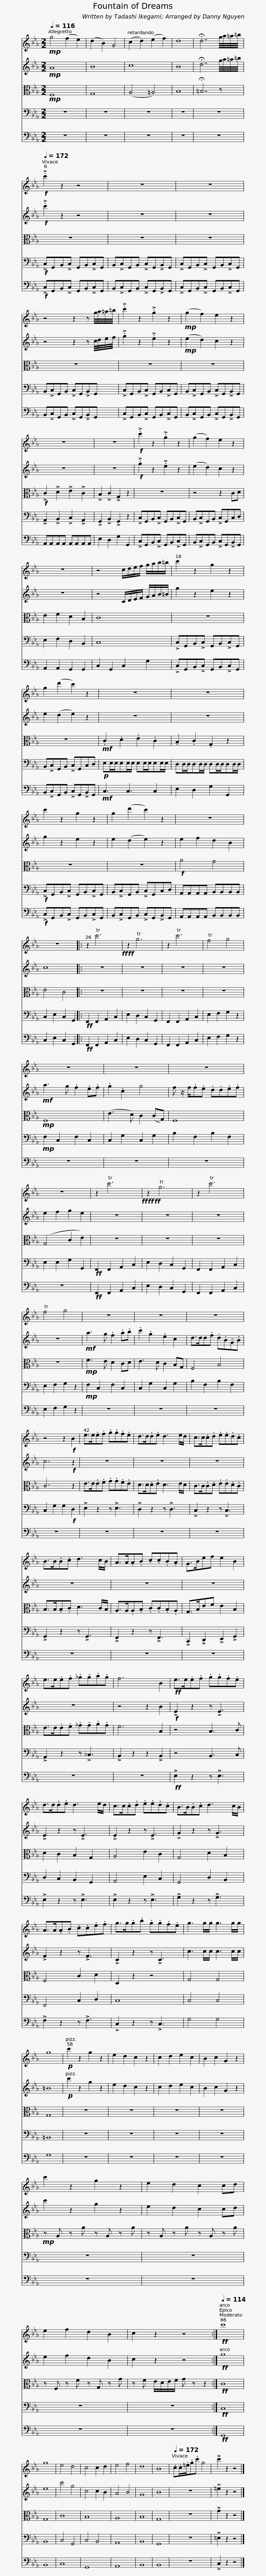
X:1
%%score 1 2 3 4 5
L:1/8
Q:1/4=116
M:2/2
I:linebreak $
K:Eb
V:1 treble
V:2 treble
V:3 alto
V:4 bass
V:5 bass transpose=-12
V:1
!mp! g4 (f2 e2) | (d2 B2) G4 | (c2 d2) (e2 f2) | d8 | !fermata!d7 g/4a/4=a/4=b/4 | %5
[Q:1/4=172]!f! !>!.c'2 z2 z4 | z8 |$ z8 | z4 z2 z g/4a/4=a/4=b/4 | !>!.c'2 z2 !>!.g2 z2 | %10
!mp! (g2 f2) e2 z2 | z8 |$ z8 |!f! !>!.c'2 z2 !>!.g2 z2 | (g2 f2) e2 z2 | %15
 z8 | z4 c/d/e/f/ g/a/b/=b/ | c'2 z2 g2 z2 |$ g2 (d'2 c'2) z2 | z8 | %20
 z8 | c'2 z2 g2 z2 |$ g2 (d'2 c'2) z2 | z8 | z8 |: %25
 z2 Tc'6!ff!!ff! | z2 Tg6 | z2 Tc'6 | Tf4 g4 |$ z8 | %30
 z8 | z8 | z8 | z2 Tc'6!ff!!ff!!ff! | z2 Tg6 | %35
 z2 Tc'6 | Tf4 g4 |$ z8 | z8 | z8 | %40
 z4 z2!f! B2 | e>e.e.f .g.g.f.e | d>d.d.e d3 e/d/ |$ c>c.c.d .e.e.d.c | B>B.B.c d3 c/B/ | %45
 A>A.A.B .c.c.B.A | G>Bef e2 B2 | e>e.e.f ._g.g.a.g |$ f6 B2 |!ff! e>e.e.f .g.g.f.e | %50
 d>d.d.e d3 e/d/ | c>c.c.d .e.e.d.c | B>B.B.c d3 c/B/ |$ A>A.A.B .c.c.e.f | g>g.g.b .g.g.f.e | %55
 g3 g/g/ g3 g/g/ | g8 |!p! c'2 z2 g2 z2 | e2 d2 c2 z2 | c2 d2 e2 c2 |$ %60
 B2 c2 G2 z2 | c'2 z2 g2 z2 | e2 d2 c2 cd | e2 f2 d2 B2 | c2 z2 z4 :| %65
[Q:1/4=114]!ff! c'8 |$ g8 | e4 d4 | c4 c2 d2 | e4 f4 | %70
 d8 | B8 |[Q:1/4=172] .c.c/.=e/.g.c' g4 | !>!c'2 z2 z4 |] %74
V:2
!mp! A8 | B8 | c8 | B8 | !fermata!d7 g/4a/4=a/4=b/4 | %5
!f! !>!.c'2 z2 z4 | z8 |$ z8 | z4 z2 z c/4d/4e/4f/4 | !>!.g2 z2 !>!.e2 z2 | %10
!mp! (e2 d2) c2 z2 | z8 |$ z8 |!f! !>!.g2 z2 !>!.e2 z2 | (e2 d2) c2 z2 | %15
 z8 | z4 C/D/E/F/ G/A/B/=B/ | g2 z2 e2 z2 |$ e2 (d2 e2) z2 | z8 | %20
 z8 | g2 z2 e2 z2 |$ e2 (d2 e2) z2 | e2 f2 d2 B2 | c8 |: %25
 z8 | z8 | z8 | z8 |$!mf! a3 g .f2 .e.f | %30
 .g2 .c2 g4 | f z/ f/.f.e .d.d.e.f | e2 f2 g2 e2 | z8 | z8 | %35
 z8 | z8 |$!mf! a3 g .f2 .a.b | .c'2 .g2 .e2 c2 | d>dd.f .d.B.G.B | %40
 c6!f! z2 | z8 | z8 |$ z8 | z8 | %45
 z8 | z8 | z8 |$ z4 z2 B2 |!f! !>!E2 z2 z !>!E3 | %50
 !>!E2 z2 z !>!E3 | !>!E2 z2 z !>!E3 | !>!G2 z2 z !>!G3 |$ !>!F2 z2 z !>!F3 | !>!C2 z2 z !>!C3 | %55
 c3 c/c/ c3 c/c/ | =B8 |!p! c'2 z2 g2 z2 | e2 d2 c2 z2 | c2 d2 e2 c2 |$ %60
 B2 c2 G2 z2 | c'2 z2 g2 z2 | e2 d2 c2 cd | e2 f2 d2 B2 | c2 z2 z4 :| %65
!ff! g8 |$ e8 | c'4 g4 | c4 c2 B2 | A4 B4 | %70
 G8 | B8 | z8 | !>!=e2 z2 z4 |] %74
V:3
!mp! F,8 | G,8 | (A,4 =A,4) | B,8 | !fermata!=B,7 z | %5
 z8 | z8 |$ z8 | z8 | z8 | %10
 z8 |!f! !>!C2 !>!D2 !>!E2 !>!C2 |$ !>!B,2 !>!C2 !>!G,2 z2 | z8 | z4 z2 CD | %15
 E2 F2 D2 B,2 | C8 | z8 |$ z8 |!mf! .C2 .D2 .E2 .C2 | %20
 .B,2 .C2 .G,2 z2 | z8 |$ z8 |!f! A4 G4 | E4 C4 |: %25
 z8 | z8 | z8 | z8 |$!mp! F,8 | %30
 (E3 D) C2 (CG,) | F,8 | (G,4 C2 E2) | z8 | z8 | %35
 z8 | z8 |$!mp! F3 E D2 CD | E3 D C2 B,G, | F,4 B,4 | %40
 C6 z2 | E>E.E.F .G.G.F.E | D>D.D.E D3 E/D/ |$ C>C.C.D .E.E.D.C | B,>B,.B,.C D3 C/B,/ | %45
 A,>A,.A,.B, .C.C.B,.A, | G,>B,EF E2 B,2 | E>E.E.F ._G.G.A.G |$ F6 B,2 | z4 B,3 C | %50
 D2 C2 B,2 G,2 | A,4 E2 C2 | G,4 D2 B,2 |$ F,4 C2 D2 | D,2 z2 z4 | %55
 G,4 G,4 | G,8 | z8 | z8 | z8 |$ %60
 z8 |!mp! z A, z A z A, z A | z A, z A z A, z A | z F, z F z G, z G | z F E/D/E/F/ G z z2 :| %65
!ff! C8 |$ G,8 | C8 | B,8 | A,8 | %70
 B,8 | G,8 | z8 | !>!G2 z2 z4 |] %74
V:4
 z8 | z8 | z8 | z8 | z8 | %5
!f! !>!C,G,,B,,!>!C, G,,B,,!>!C,G,, | B,,!>!C,G,,B,, !>!C,G,,!>!B,,G,, |$ !>!C,G,,B,,!>!C, G,,B,,!>!C,G,, | B,,!>!C,G,,B,, !>!C,G,,!>!B,,G,, | !>!C,G,,B,,!>!C, G,,B,,!>!C,G,, | %10
 B,,!>!C,G,,B,, !>!C,G,,!>!B,,G,, | !>!A,,2 !>!B,,2 !>!C,2 !>!A,,2 |$ !>!G,,2 !>!B,,2 !>!G,,2 z2 | !>!C,G,,B,,!>!C, G,,B,,!>!C,G,, | B,,!>!C,G,,B,, !>!C,G,,C,D, | %15
 E,2 F,2 D,2 B,,2 | C,8 | !>!C,G,,B,,!>!C, G,,B,,!>!C,G,, |$ B,,!>!C,G,,B,, !>!C,G,,C,D, |!p! E,E,/E,/E,E,/E,/ E,E,/E,/E,E,/E,/ | %20
 D,D,/D,/D,D,/D,/ D,D,/D,/D,D,/D,/ |!f! !>!C,G,,B,,!>!C, G,,B,,!>!C,G,, |$ B,,!>!C,G,,B,, !>!C,G,,C,D, | A,,A,,A,,A,, B,,B,,B,,B,, | C,2 E,2 C,2 G,,2 |: %25
!ff! F,,2 F,,2 A,,2 C,2 | E,2 D,2 C,2 G,,2 | F,,2 F,,2 A,,2 C,2 | E,2 F,2 G,2 z2 |$!mp! F,2 C,2 F,2 C,2 | %30
 C,2 G,2 C,2 G,2 | B,2 F,2 B,2 F,2 | E,2 E,2 G,2 G,,2 |!ff! F,,2 F,,2 A,,2 C,2 | E,2 D,2 C,2 G,,2 | %35
 F,,2 F,,2 A,,2 C,2 | E,2 F,2 G,2 z2 |$!mp! F,2 C,2 F,2 C,2 | C,2 G,2 C,2 G,2 | B,2 F,2 B,2 F,2 | %40
 C,2 G,2 G,2!f! D,2 | !>!E,2 z2 z !>!E,3 | !>!D,2 z2 z !>!D,3 |$ !>!C,2 z2 z !>!C,3 | !>!G,,2 z2 z !>!G,,3 | %45
 !>!F,,2 z2 z !>!F,,3 | !>!C,,2 !>!D,,2 !>!E,,2 !>!G,,2 | !>!A,,2 z2 z !>!_C,3 |$ !>!B,,2 z2 z2 !>!B,,2 | z4 B,,3 C, | %50
 D,2 C,2 B,,2 G,,2 | A,,4 E,2 C,2 | G,,4 D,2 B,,2 |$ F,,4 C,2 D,2 | C,8 | %55
 C,4 C,4 | =B,,8 | z8 | z8 | z8 |$ %60
 z8 | z8 | z8 | z8 | z8 :| %65
!ff! C,8 |$ B,,8 | C,4 G,,4 | C,4 B,,4 | A,,8 | %70
 B,,8 | G,,8 | z8 | !>!=E,2 z2 z4 |] %74
V:5
 z8 | z8 | z8 | z8 | z8 | %5
!f! !>!C,G,,B,,!>!C, G,,B,,!>!C,G,, | B,,!>!C,G,,B,, !>!C,G,,!>!B,,G,, |$ !>!C,G,,B,,!>!C, G,,B,,!>!C,G,, | B,,!>!C,G,,B,, !>!C,G,,!>!B,,G,, | !>!C,G,,B,,!>!C, G,,B,,!>!C,G,, | %10
 B,,!>!C,G,,B,, !>!C,G,,!>!B,,G,, | A,,A,,A,,A,, A,,A,,A,,A,, |$ E,2 D,2 G,2 G,,2 | !>!C,G,,B,,!>!C, G,,B,,!>!C,G,, | B,,!>!C,G,,B,, !>!C,G,,!>!B,,G,, | %15
 A,,2 A,,2 G,,2 G,,2 | C,2 G,,2 C,2 G,2 | !>!C,G,,B,,!>!C, G,,B,,!>!C,G,, |$ B,,!>!C,G,,B,, !>!C,G,,!>!B,,G,, |!mf! C,3 C,3 C,2 | %20
 E,2 D,2 G,2 G,,2 |!f! !>!C,G,,B,,!>!C, G,,B,,!>!C,G,, |$ B,,!>!C,G,,B,, !>!C,G,,!>!B,,G,, | A,,A,,A,,A,, B,,B,,B,,B,, | C,2 E,2 C,2 G,,2 |: %25
!ff! F,,2 F,,2 A,,2 C,2 | E,2 D,2 C,2 G,,2 | F,,2 F,,2 A,,2 C,2 | E,2 F,2 G,2 z2 |$ z8 | %30
 z8 | z8 | z8 |!ff! F,,2 F,,2 A,,2 C,2 | E,2 D,2 C,2 G,,2 | %35
 F,,2 F,,2 A,,2 C,2 | E,2 F,2 G,2 z2 |$ z8 | z8 | z8 | %40
 z8 | z8 | z8 |$ z8 | z8 | %45
 z8 | z8 | z8 |$ z8 |!ff! !>!E,2 z2 z !>!E,3 | %50
 !>!E,2 z2 z !>!E,3 | !>!E,2 z2 z !>!E,3 | !>!G,2 z2 z !>!G,3 |$ !>!F,2 z2 z !>!F,3 | !>!C,2 z2 z !>!C,3 | %55
 G,4 G,4 | G,8 | z8 | z8 | z8 |$ %60
 z8 | z8 | z8 | z8 | z8 :| %65
!ff! G,,8 |$ B,,8 | C,8 | G,,8 | A,,8 | %70
 B,,8 | B,,8 | z8 | !>!C,2 z2 z4 |] %74
